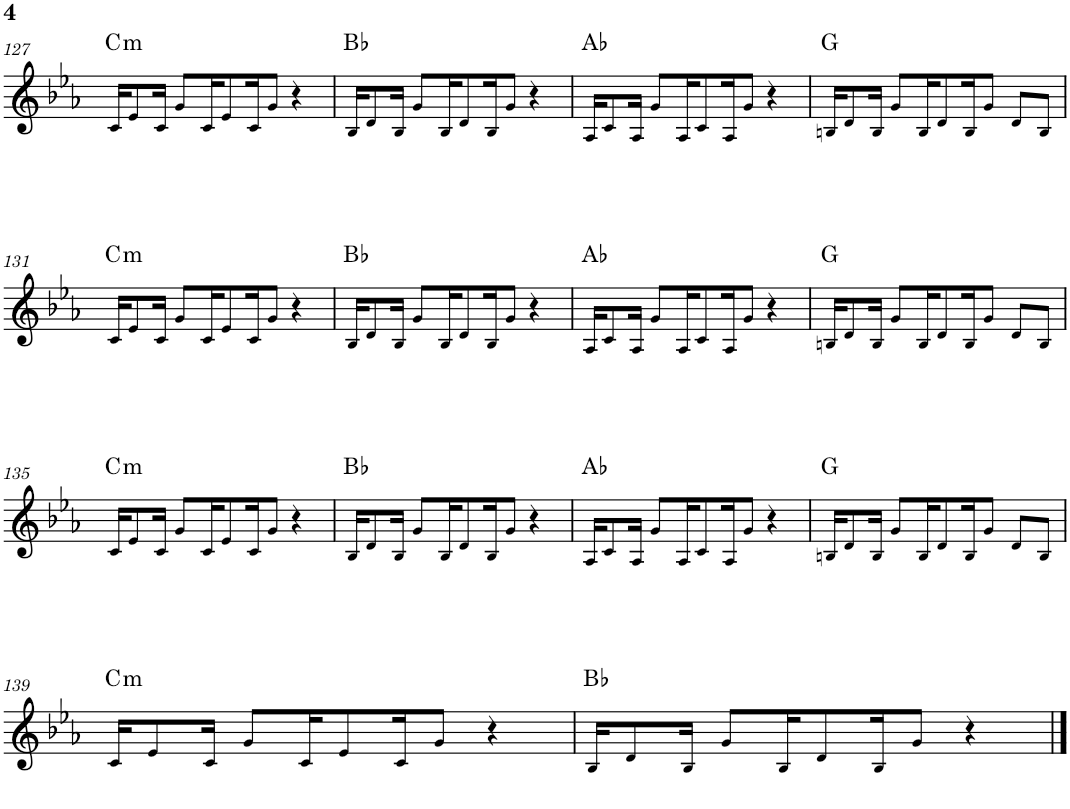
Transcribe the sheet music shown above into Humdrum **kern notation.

**kern	**harte
*part1	*part1
*staff1	*
*I"Piano	*
*I'Pno.	*
!!LO:PB:g=z
*clefG2	*
*k[b-e-a-]	*
*M4/4	*
=127	=127
!	!LO:H:kt=m
16c!/KL	C:min
8e-!/	.
16c!/Jk	.
8g!/L	.
16c!/K	.
8e-!/	.
16c!/K	.
8g!/J	.
4r	.
=128	=128
16B-!/KL	Bb:maj
8d!/	.
16B-!/Jk	.
8g!/L	.
16B-!/K	.
8d!/	.
16B-!/K	.
8g!/J	.
4r	.
=129	=129
16A-!/KL	Ab:maj
8c!/	.
16A-!/Jk	.
8g!/L	.
16A-!/K	.
8c!/	.
16A-!/K	.
8g!/J	.
4r	.
=130	=130
16Bn!/KL	G:maj
8d!/	.
16B!/Jk	.
8g!/L	.
16B!/K	.
8d!/	.
16B!/K	.
8g!/J	.
8d!/L	.
8B!/J	.
!!LO:LB:g=z
=131	=131
!	!LO:H:kt=m
16c!/KL	C:min
8e-!/	.
16c!/Jk	.
8g!/L	.
16c!/K	.
8e-!/	.
16c!/K	.
8g!/J	.
4r	.
=132	=132
16B-!/KL	Bb:maj
8d!/	.
16B-!/Jk	.
8g!/L	.
16B-!/K	.
8d!/	.
16B-!/K	.
8g!/J	.
4r	.
=133	=133
16A-!/KL	Ab:maj
8c!/	.
16A-!/Jk	.
8g!/L	.
16A-!/K	.
8c!/	.
16A-!/K	.
8g!/J	.
4r	.
=134	=134
16Bn!/KL	G:maj
8d!/	.
16B!/Jk	.
8g!/L	.
16B!/K	.
8d!/	.
16B!/K	.
8g!/J	.
8d!/L	.
8B!/J	.
!!LO:LB:g=z
=135	=135
!	!LO:H:kt=m
16c!/KL	C:min
8e-!/	.
16c!/Jk	.
8g!/L	.
16c!/K	.
8e-!/	.
16c!/K	.
8g!/J	.
4r	.
=136	=136
16B-!/KL	Bb:maj
8d!/	.
16B-!/Jk	.
8g!/L	.
16B-!/K	.
8d!/	.
16B-!/K	.
8g!/J	.
4r	.
=137	=137
16A-!/KL	Ab:maj
8c!/	.
16A-!/Jk	.
8g!/L	.
16A-!/K	.
8c!/	.
16A-!/K	.
8g!/J	.
4r	.
=138	=138
16Bn!/KL	G:maj
8d!/	.
16B!/Jk	.
8g!/L	.
16B!/K	.
8d!/	.
16B!/K	.
8g!/J	.
8d!/L	.
8B!/J	.
!!LO:LB:g=z
=139	=139
!	!LO:H:kt=m
16c!/KL	C:min
8e-!/	.
16c!/Jk	.
8g!/L	.
16c!/K	.
8e-!/	.
16c!/K	.
8g!/J	.
4r	.
=140	=140
16B-!/KL	Bb:maj
8d!/	.
16B-!/Jk	.
8g!/L	.
16B-!/K	.
8d!/	.
16B-!/K	.
8g!/J	.
4r	.
==	==
*-	*-
